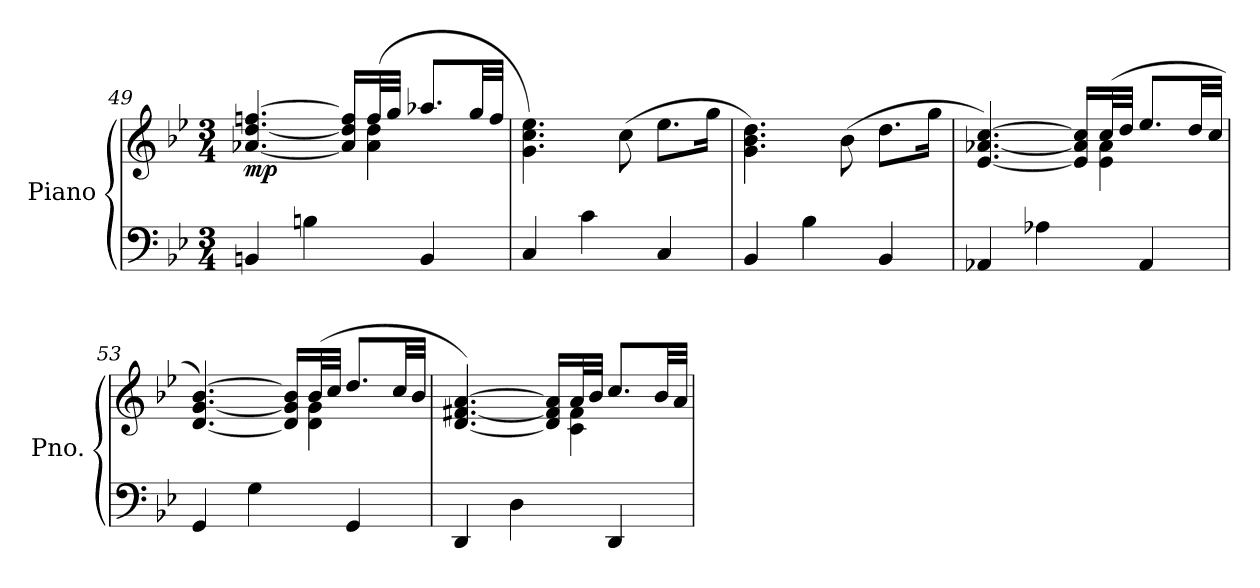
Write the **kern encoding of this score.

**kern	**kern	**dynam
*part1	*part1	*part1
*staff2	*staff1	*staff1/2
*I"Piano	*	*
*I'Pno.	*	*
*clefF4	*clefG2	*
*k[b-e-]	*k[b-e-]	*
*M3/4	*M3/4	*
=49	=49	=49
*	*^	*
!	!	!	!LO:DY:b
4BBn/	[4.a-X/ [4.dd/ [4.ffn/	4..ryy	mp
4Bn\	.	.	.
.	16a-/] 16dd/] 16ff/]LL	.	.
.	(32ff/L	4a-\ 4dd\	.
.	32gg/JJJ	.	.
4BB/	8.aa-X/L	.	.
.	32gg/LL	16ryy	.
.	32ff/JJJ	.	.
*	*v	*v	*
=50	=50	=50
4C/	4.g\ 4.cc\ 4.ee-\)	.
4c\	.	.
.	(8cc\	.
4C/	8.ee-\L	.
.	16gg\Jk	.
=51	=51	=51
4BB-/	4.g\ 4.b-\ 4.dd\)	.
4B-\	.	.
.	(8b-\	.
4BB-/	8.dd\L	.
.	16gg\Jk	.
=52	=52	=52
*	*^	*
4AA-X/	[4.e-/ [4.a-X/ [4.cc/)	4..ryy	.
4A-X\	.	.	.
.	16e-/] 16a-/] 16cc/]LL	.	.
.	(32cc/L	4e-\ 4a-\	.
.	32dd/JJJ	.	.
4AA-/	8.ee-/L	.	.
.	32dd/LL	16ryy	.
.	32cc/JJJ	.	.
!!LO:LB:g=z	!!
=53	=53	=53	=53
4GG/	[4.d/ [4.g/ [4.b-/)	4..ryy	.
4G\	.	.	.
.	16d/] 16g/] 16b-/]LL	.	.
.	(32b-/L	4d\ 4g\	.
.	32cc/JJJ	.	.
4GG/	8.dd/L	.	.
.	32cc/LL	16ryy	.
.	32b-/JJJ	.	.
=54	=54	=54	=54
4DD/	[4.d/ [4.f#X/ [4.a/)	4..ryy	.
4D\	.	.	.
.	16d/] 16f#/] 16a/]LL	.	.
.	32a/L	4c\ 4f#\	.
.	32b-/JJJ	.	.
4DD/	8.cc/L	.	.
.	32b-/LL	16ryy	.
.	32a/JJJ	.	.
*	*v	*v	*
=	=	=
*-	*-	*-
